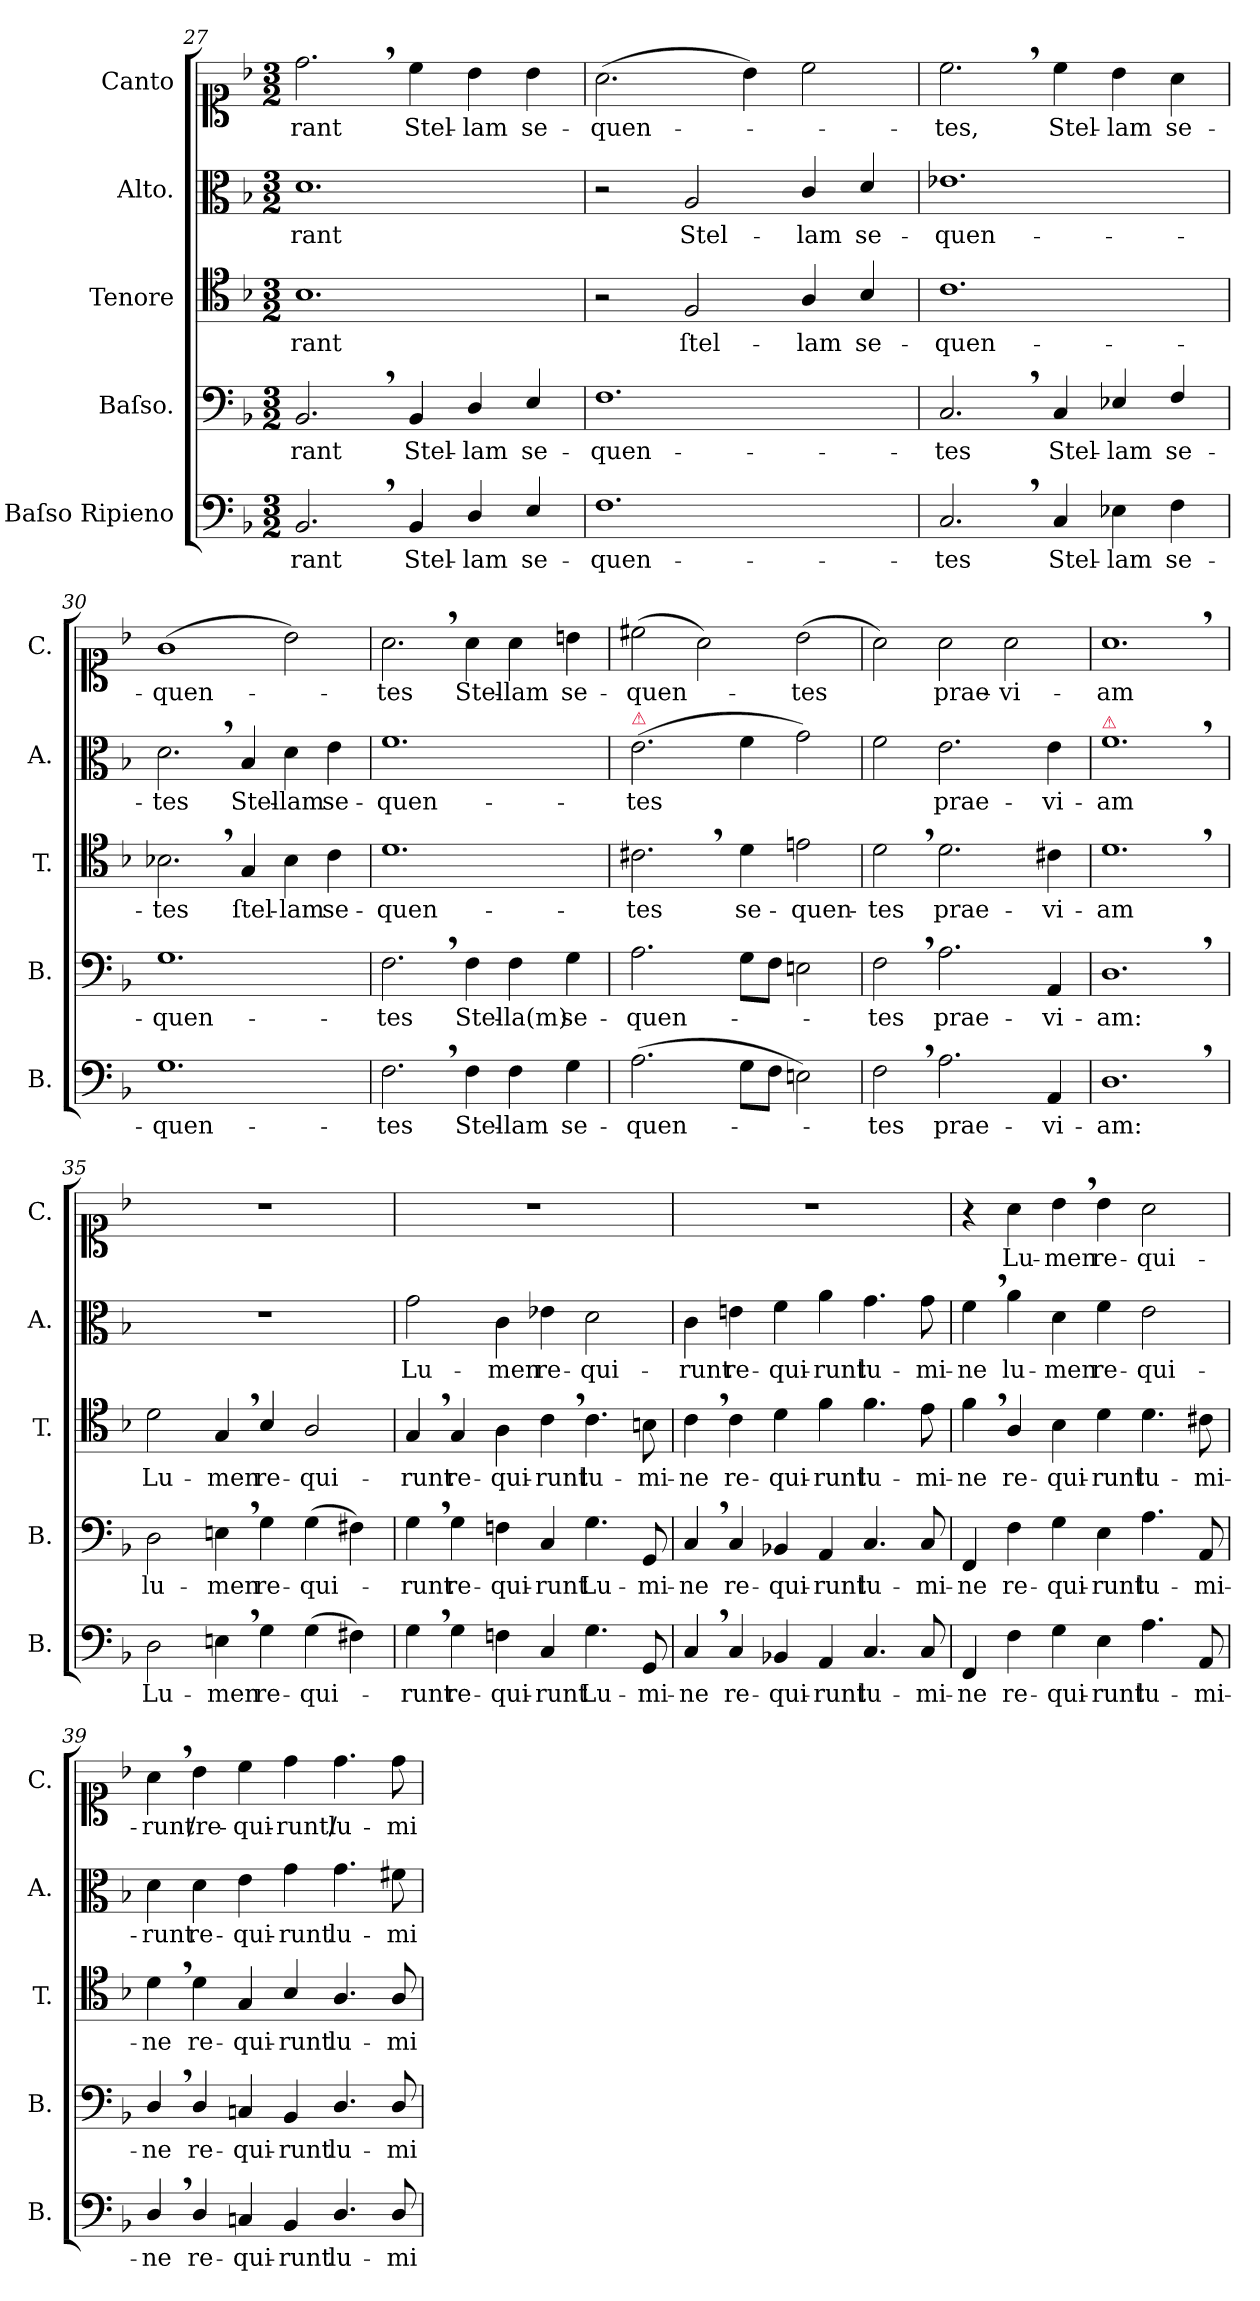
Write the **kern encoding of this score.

**kern	**text	**kern	**text	**kern	**text	**kern	**text	**kern	**text
*part5	*part5	*part4	*part4	*part3	*part3	*part2	*part2	*part1	*part1
*staff5	*staff5	*staff4	*staff4	*staff3	*staff3	*staff2	*staff2	*staff1	*staff1
*I"Baſso Ripieno	*	*I"Baſso.	*	*I"Tenore	*	*I"Alto.	*	*I"Canto	*
*I'B.	*	*I'B.	*	*I'T.	*	*I'A.	*	*I'C.	*
*clefF4	*	*clefF4	*	*clefC4	*	*clefC3	*	*clefC1	*
*k[b-]	*	*k[b-]	*	*k[b-]	*	*k[b-]	*	*k[b-]	*
*M3/2	*	*M3/2	*	*M3/2	*	*M3/2	*	*M3/2	*
=27	=27	=27	=27	=27	=27	=27	=27	=27	=27
2.BB-,/	-rant	2.BB-,/	-rant	1.B-	-rant	1.d	-rant	2.dd,\	-rant
4BB-/	Stel-	4BB-/	Stel-	.	.	.	.	4cc\	Stel-
4D/	-lam	4D/	-lam	.	.	.	.	4b-\	-lam
4E/	se-	4E/	se-	.	.	.	.	4b-\	se-
=28	=28	=28	=28	=28	=28	=28	=28	=28	=28
1.F	-quen-	1.F	-quen-	2r	.	2r	.	(2.a\	-quen-
.	.	.	.	2F/	ſtel-	2A/	Stel-	.	.
.	.	.	.	.	.	.	.	4b-\)	.
.	.	.	.	4A/	-lam	4c/	lam	2cc\	.
.	.	.	.	4B-/	se-	4d/	se-	.	.
=29	=29	=29	=29	=29	=29	=29	=29	=29	=29
2.C,/	-tes	2.C,/	-tes	1.c	-quen-	1.e-X	-quen-	2.cc,\	-tes,
!	!LO:LY:i	!	!	!	!	!	!	!	!
4C/	Stel-	4C/	Stel-	.	.	.	.	4cc\	Stel-
!	!LO:LY:i	!	!	!	!	!	!	!	!
4E-X\	lam	4E-X/	lam	.	.	.	.	4b-\	-lam
!	!LO:LY:i	!	!	!	!	!	!	!	!
4F\	se-	4F/	se-	.	.	.	.	4a\	se-
=30	=30	=30	=30	=30	=30	=30	=30	=30	=30
!	!LO:LY:i	!	!	!	!	!	!	!	!
1.G	-quen-	1.G	-quen-	2.B-X,\	-tes	2.d,\	-tes	(1g	-quen-
!	!	!	!	!	!LO:LY:i	!	!	!	!
.	.	.	.	4G/	ſtel-	4B-/	Stel-	.	.
!	!	!	!	!	!LO:LY:i	!	!	!	!
.	.	.	.	4B-\	-lam	4d\	-lam	2b-\)	.
!	!	!	!	!	!LO:LY:i	!	!	!	!
.	.	.	.	4c\	se-	4e\	se-	.	.
=31	=31	=31	=31	=31	=31	=31	=31	=31	=31
!	!LO:LY:i	!	!	!	!LO:LY:i	!	!	!	!
2.F,\	-tes	2.F,\	-tes	1.d	-quen-	1.f	-quen-	2.a,\	-tes
4F\	Stel-	4F\	Stel-	.	.	.	.	4a\	Stel-
4F\	-lam	4F\	-la(m)	.	.	.	.	4a\	-lam
4G\	se-	4G\	se-	.	.	.	.	4bn\	se-
=32	=32	=32	=32	=32	=32	=32	=32	=32	=32
!	!	!	!	!	!	!LO:TX:a:color=crimson:t=⚠	!	!	!
!	!	!	!	!	!LO:LY:i	!	!	!	!
(2.A\	-quen-	2.A\	-quen-	2.c#X,\	-tes	(2.e\	-tes	(2cc#X\	-quen-
.	.	.	.	.	.	.	.	2a\)	.
8G\L	.	8G\L	.	4d\	se-	4f\	.	.	.
8F\J	.	8F\J	.	.	.	.	.	.	.
2En\)	.	2En\	.	2en\	-quen-	2g\)	.	(2b-\	-tes
=33	=33	=33	=33	=33	=33	=33	=33	=33	=33
2F,\	-tes	2F,\	-tes	2d,\	-tes	2f\	.	2a\)	.
2.A\	prae-	2.A\	prae-	2.d\	prae-	2.e\	prae-	2a\	prae-
.	.	.	.	.	.	.	.	2a\	-vi-
4AA/	-vi-	4AA/	-vi-	4c#X\	-vi-	4e\	-vi-	.	.
=34	=34	=34	=34	=34	=34	=34	=34	=34	=34
!	!	!	!	!	!	!LO:TX:a:color=crimson:t=⚠	!	!	!
1.D,	-am:	1.D,	-am:	1.d,	-am	1.f,	-am	1.a,	-am
=35	=35	=35	=35	=35	=35	=35	=35	=35	=35
2D\	Lu-	2D\	lu-	2d\	Lu-	1.r	.	1.r	.
4En,\	-men	4En,\	-men	4G,/	-men	.	.	.	.
4G\	re-	4G\	re-	4B-/	re-	.	.	.	.
(4G\	-qui-	(4G\	-qui-	2A/	-qui-	.	.	.	.
4F#X\)	.	4F#X\)	.	.	.	.	.	.	.
=36	=36	=36	=36	=36	=36	=36	=36	=36	=36
4G,\	-runt	4G,\	-runt	4G,/	-runt	2g\	Lu-	1.r	.
!	!	!	!	!	!LO:LY:i	!	!	!	!
4G\	re-	4G\	re-	4G/	re-	.	.	.	.
!	!	!	!	!	!LO:LY:i	!	!	!	!
4Fn\	-qui-	4Fn\	-qui-	4A\	-qui-	4c\	-men	.	.
!	!	!	!	!	!LO:LY:i	!	!	!	!
4C/	-runt	4C/	-runt	4c,\	-runt	4e-X\	re-	.	.
4.G\	Lu-	4.G\	Lu-	4.c\	lu-	2d\	-qui-	.	.
8GG/	-mi-	8GG/	-mi-	8Bn\	-mi-	.	.	.	.
=37	=37	=37	=37	=37	=37	=37	=37	=37	=37
4C,/	-ne	4C,/	-ne	4c,\	-ne	4c\	-runt	1.r	.
!	!LO:LY:i	!	!	!	!	!	!LO:LY:i	!	!
4C/	re-	4C/	re-	4c\	re-	4en\	re-	.	.
!	!LO:LY:i	!	!	!	!	!	!LO:LY:i	!	!
4BB-X/	-qui-	4BB-X/	-qui-	4d\	-qui-	4f\	-qui-	.	.
!	!LO:LY:i	!	!	!	!	!	!LO:LY:i	!	!
4AA/	-runt	4AA/	-runt	4f\	-runt	4a\	-runt	.	.
!	!LO:LY:i	!	!	!	!	!	!	!	!
4.C/	lu-	4.C/	lu-	4.f\	lu-	4.g\	lu-	.	.
!	!LO:LY:i	!	!	!	!	!	!	!	!
8C/	-mi-	8C/	-mi-	8e\	-mi-	8g\	-mi-	.	.
=38	=38	=38	=38	=38	=38	=38	=38	=38	=38
!	!LO:LY:i	!	!	!	!	!	!	!	!
4FF/	-ne	4FF/	-ne	4f,\	-ne	4f,\	-ne	4r	.
!	!	!	!LO:LY:i	!	!LO:LY:i	!	!	!	!
4F\	re-	4F\	re-	4A/	re-	4a\	lu-	4a\	Lu-
!	!	!	!LO:LY:i	!	!LO:LY:i	!	!	!	!
4G\	-qui-	4G\	-qui-	4B-\	-qui-	4d\	-men	4b-,\	-men
!	!	!	!LO:LY:i	!	!LO:LY:i	!	!	!	!
4E\	-runt	4E\	-runt	4d\	-runt	4f\	re-	4b-\	re-
!	!	!	!LO:LY:i	!	!LO:LY:i	!	!	!	!
4.A\	lu-	4.A\	lu-	4.d\	lu-	2e\	-qui-	2a\	-qui-
!	!	!	!LO:LY:i	!	!LO:LY:i	!	!	!	!
8AA/	-mi-	8AA/	-mi-	8c#X\	-mi-	.	.	.	.
=39	=39	=39	=39	=39	=39	=39	=39	=39	=39
!	!	!	!LO:LY:i	!	!LO:LY:i	!	!	!	!
4D,/	-ne	4D,/	-ne	4d,\	-ne	4d\	-runt	4a,\	-runt
!	!LO:LY:i	!	!	!	!	!	!LO:LY:i	!	!
4D/	re-	4D/	re-	4d\	re-	4d\	re-	4b-\	/re-
!	!LO:LY:i	!	!	!	!	!	!LO:LY:i	!	!
4Cn/	-qui-	4Cn/	-qui-	4G/	-qui-	4e\	-qui-	4cc\	-qui-
!	!LO:LY:i	!	!	!	!	!	!LO:LY:i	!	!
4BB-/	-runt	4BB-/	-runt	4B-/	-runt	4g\	-runt	4dd\	-runt/
!	!LO:LY:i	!	!	!	!	!	!	!	!
4.D/	lu-	4.D/	lu-	4.A/	lu-	4.g\	lu-	4.dd\	lu-
!	!LO:LY:i	!	!	!	!	!	!	!	!
8D/	-mi-	8D/	-mi-	8A/	-mi-	8f#X\	-mi-	8dd\	-mi-
=	=	=	=	=	=	=	=	=	=
*-	*-	*-	*-	*-	*-	*-	*-	*-	*-
